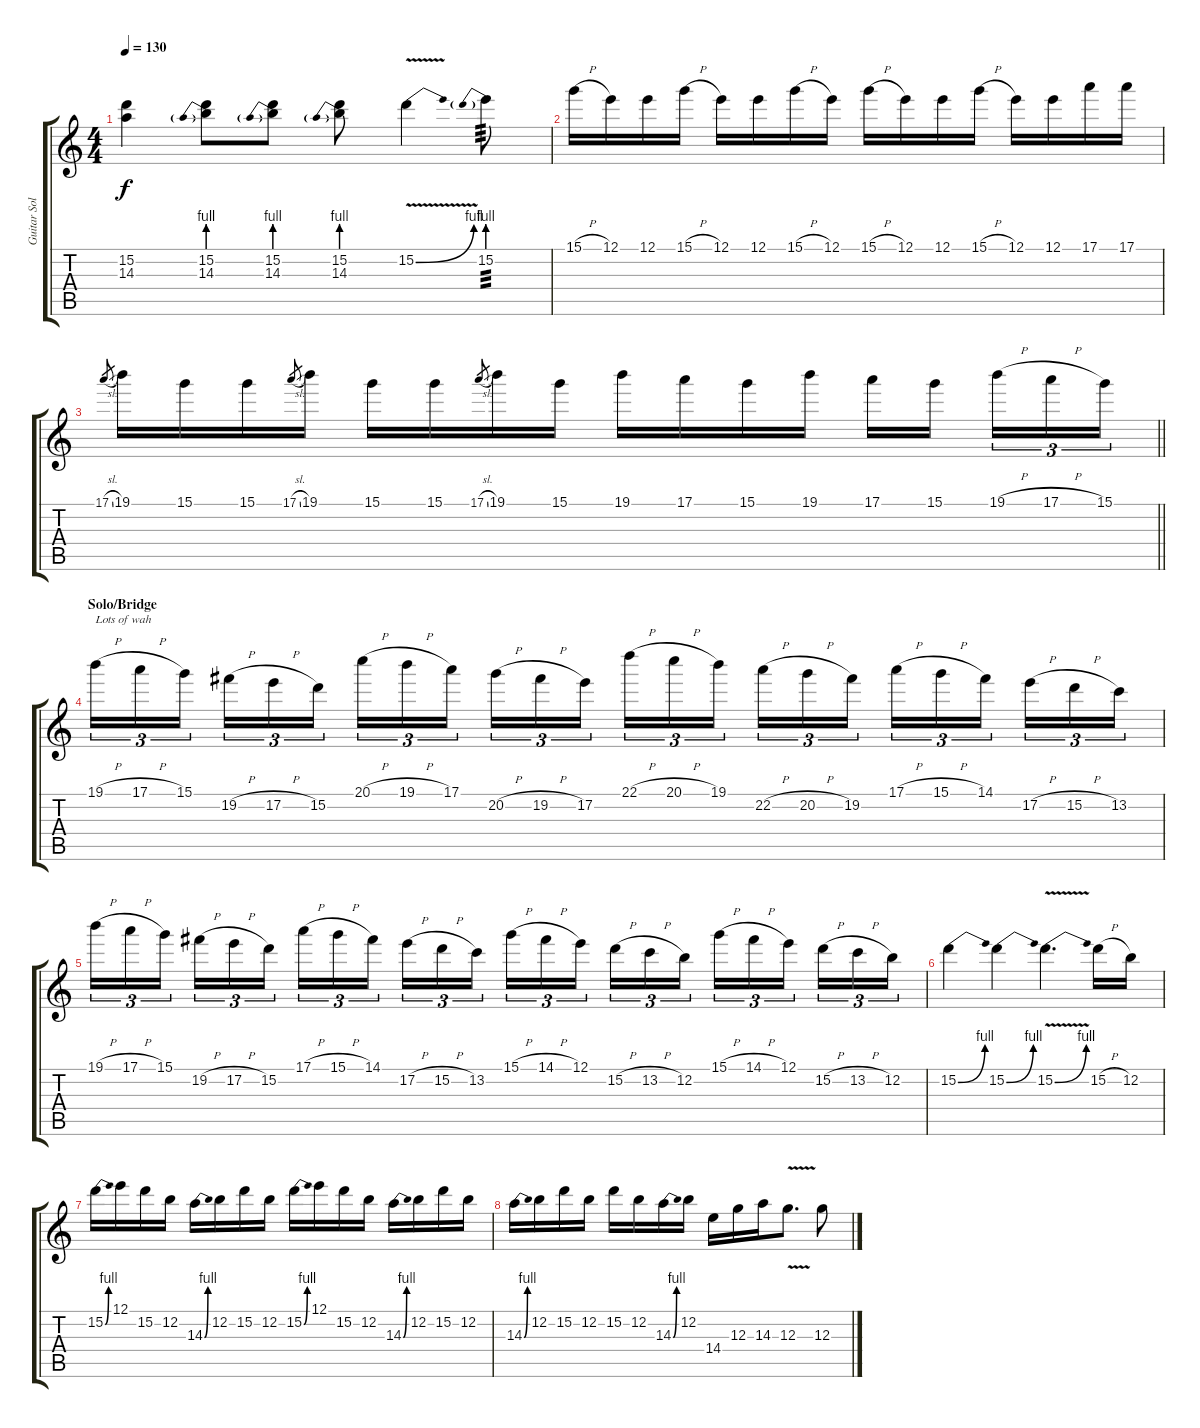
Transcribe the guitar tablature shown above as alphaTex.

\track ("Guitar Solo" "Guitar Sol") {instrument distortionguitar}
\staff {score tabs}
\tuning (E4 B3 G3 D3 A2 E2) {hide}
\ts (4 4)
\tempo 130
\clef g2
\ks c
(15.2{t} 14.3{t}).4{dy f} (15.2 14.3{be (prebend 0 4 60 4)}).8 (15.2 14.3{be (prebend 0 4 60 4)}).8 (15.2 14.3{be (prebend 0 4 60 4)}).8 15.2{be (bend 0 0 60 4) v}.4 15.2{be (prebend 0 4 60 4)}.8{tp 3} |
15.1{h}.16 12.1.16 12.1.16 15.1{h}.16 12.1.16 12.1.16 15.1{h}.16 12.1.16 15.1{h}.16 12.1.16 12.1.16 15.1{h}.16 12.1.16 12.1.16 17.1.16 17.1.16 |
\barLineRight lightlight
17.1{sl}.8{gr} 19.1.16 15.1.16 15.1.16 17.1{sl}.8{gr} 19.1.16 15.1.16 15.1.16 17.1{sl}.8{gr} 19.1.16 15.1.16 19.1.16 17.1.16 15.1.16 19.1.16 17.1.16 15.1.16{beam splitsecondary} 19.1{h}.16{tu (3 2)} 17.1{h}.16{tu (3 2)} 15.1.16{tu (3 2)} |
\section ("" "Solo/Bridge")
19.1{h}.16{tu (3 2) txt "Lots of wah"} 17.1{h}.16{tu (3 2)} 15.1.16{tu (3 2) beam splitsecondary} 19.2{h}.16{tu (3 2)} 17.2{h}.16{tu (3 2)} 15.2.16{tu (3 2)} 20.1{h}.16{tu (3 2)} 19.1{h}.16{tu (3 2)} 17.1.16{tu (3 2) beam splitsecondary} 20.2{h}.16{tu (3 2)} 19.2{h}.16{tu (3 2)} 17.2.16{tu (3 2)} 22.1{h}.16{tu (3 2)} 20.1{h}.16{tu (3 2)} 19.1.16{tu (3 2) beam splitsecondary} 22.2{h}.16{tu (3 2)} 20.2{h}.16{tu (3 2)} 19.2.16{tu (3 2)} 17.1{h}.16{tu (3 2)} 15.1{h}.16{tu (3 2)} 14.1.16{tu (3 2) beam splitsecondary} 17.2{h}.16{tu (3 2)} 15.2{h}.16{tu (3 2)} 13.2.16{tu (3 2)} |
19.1{h}.16{tu (3 2)} 17.1{h}.16{tu (3 2)} 15.1.16{tu (3 2) beam splitsecondary} 19.2{h}.16{tu (3 2)} 17.2{h}.16{tu (3 2)} 15.2.16{tu (3 2)} 17.1{h}.16{tu (3 2)} 15.1{h}.16{tu (3 2)} 14.1.16{tu (3 2) beam splitsecondary} 17.2{h}.16{tu (3 2)} 15.2{h}.16{tu (3 2)} 13.2.16{tu (3 2)} 15.1{h}.16{tu (3 2)} 14.1{h}.16{tu (3 2)} 12.1.16{tu (3 2) beam splitsecondary} 15.2{h}.16{tu (3 2)} 13.2{h}.16{tu (3 2)} 12.2.16{tu (3 2)} 15.1{h}.16{tu (3 2)} 14.1{h}.16{tu (3 2)} 12.1.16{tu (3 2) beam splitsecondary} 15.2{h}.16{tu (3 2)} 13.2{h}.16{tu (3 2)} 12.2.16{tu (3 2)} |
15.2{be (bend 0 0 60 4)}.4 15.2{be (bend 0 0 60 4)}.4 15.2{be (bend 0 0 60 4) v}.4{d} 15.2{h}.16 12.2.16 |
15.2{be (bend 0 0 60 4)}.16 12.1.16 15.2.16 12.2.16 14.3{be (bend 0 0 60 4)}.16 12.2.16 15.2.16 12.2.16 15.2{be (bend 0 0 60 4)}.16 12.1.16 15.2.16 12.2.16 14.3{be (bend 0 0 60 4)}.16 12.2.16 15.2.16 12.2.16 |
14.3{be (bend 0 0 60 4)}.16 12.2.16 15.2.16 12.2.16 15.2.16 12.2.16 14.3{be (bend 0 0 60 4)}.16 12.2.16 14.4.16 12.3.16 14.3.16 12.3{v}.8{d} 12.3.8
